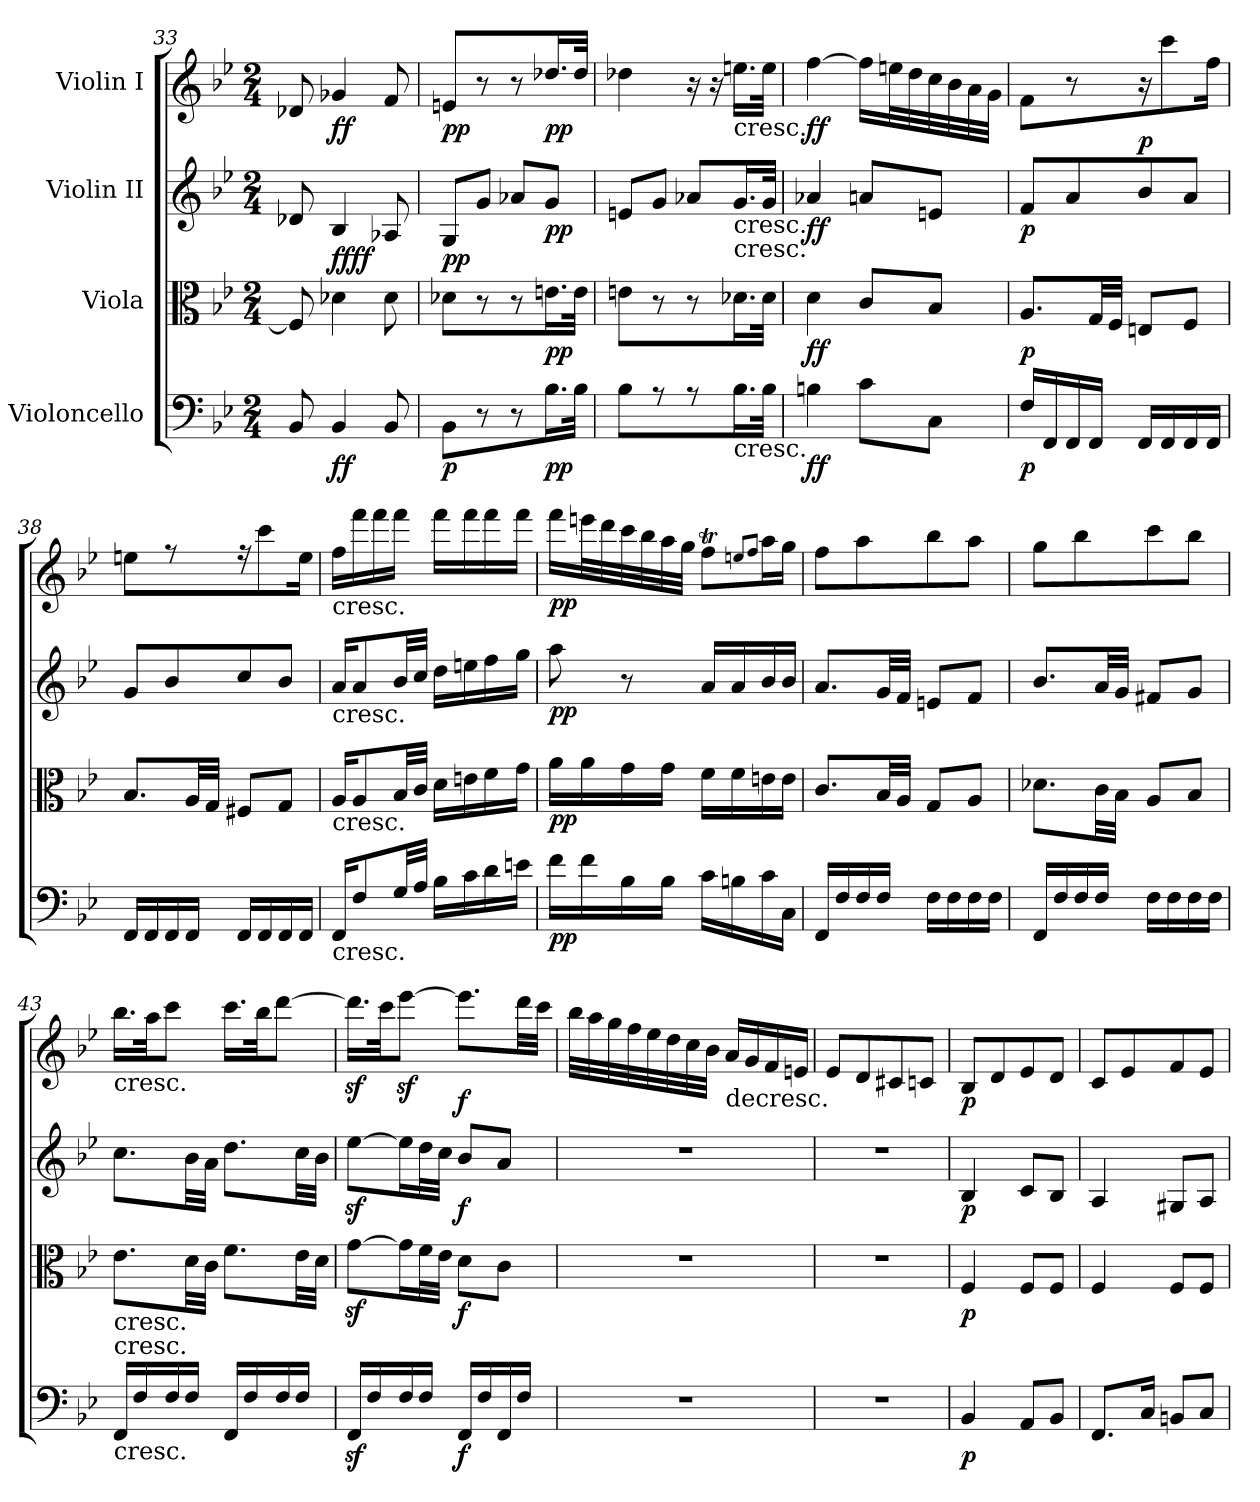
**kern	**dynam	**kern	**dynam	**kern	**dynam	**kern	**dynam
*part4	*part4	*part3	*part3	*part2	*part2	*part1	*part1
*staff4	*staff4	*staff3	*staff3	*staff2	*staff2	*staff1	*staff1
*I"Violoncello	*	*I"Viola	*	*I"Violin II	*	*I"Violin I	*
*clefF4	*	*clefC3	*	*clefG2	*	*clefG2	*
*k[b-e-]	*	*k[b-e-]	*	*k[b-e-]	*	*k[b-e-]	*
*M2/4	*	*M2/4	*	*M2/4	*	*M2/4	*
=33	=33	=33	=33	=33	=33	=33	=33
8BB-/	.	8F/]	.	8d-X/	.	8d-X/	.
!	!LO:DY:b	!	!LO:DY:b	!	!	!	!
!	!	!	!LO:DY:n=1:a	!	!	!	!LO:DY:b
4BB-/	ff	4d-X\	ff ff	4B-/	.	4g-X/	ff
8BB-/	.	8d-\	.	8A-X/	.	8f/	.
=34	=34	=34	=34	=34	=34	=34	=34
!	!LO:DY:b	!	!LO:DY:a	!	!	!	!
!	!	!	!LO:DY:n=1:b	!	!	!	!LO:DY:b
!	!	!	!	!	!	!	!LO:DY:n=1:b
8BB-\L	p	8d-X\L	p p	8G/L	.	8en/L	p p
8r	.	8r	.	8g/J	.	8r	.
8r	.	8r	.	8a-X/L	.	8r	.
!	!LO:DY:b	!	!LO:DY:n=2:b	!	!LO:DY:b	!	!LO:DY:n=2:b
16.B-\L	pp	16.en\L	pp	8g/J	pp	16.dd-X/L	pp
32B-\JJk	.	32e\JJk	.	.	.	32dd-/JJk	.
!!LO:PB:g=z
=35	=35	=35	=35	=35	=35	=35	=35
8B-\L	.	8en\L	.	8en/L	.	4dd-X\	.
8r	.	8r	.	8g/J	.	.	.
8r	.	8r	.	8a-X/L	.	16r	.
.	.	.	.	.	.	16r	.
!	!	!	!	!	!	!LO:TX:b:t=cresc.	!
!	!	!	!	!LO:TX:b:t=cresc.	!	!	!
!	!	!	!	!LO:TX:b:t=cresc.	!	!	!
!LO:TX:b:t=cresc.	!	!	!	!	!	!	!
16.B-\L	.	16.d-X\L	.	16.g/L	.	16.een\LL	.
32B-\JJk	.	32d-\JJk	.	32g/JJk	.	32ee\JJk	.
!!LO:PB:g=z
=36	=36	=36	=36	=36	=36	=36	=36
!	!LO:DY:b	!	!LO:DY:b	!	!LO:DY:b	!	!LO:DY:b
4Bn\	ff	4d\	ff	4a-X/	ff	[4ff\	ff
8c\L	.	8c/L	.	8an/L	.	16ff\LL]	.
.	.	.	.	.	.	32een\L	.
.	.	.	.	.	.	32dd\	.
8C\J	.	8B-/J	.	8en/J	.	32cc\	.
.	.	.	.	.	.	32b-\	.
.	.	.	.	.	.	32a\	.
.	.	.	.	.	.	32g\JJJ	.
=37	=37	=37	=37	=37	=37	=37	=37
!	!LO:DY:b	!	!LO:DY:b	!	!LO:DY:b	!	!
16F/LL	p	8.A/L	p	8f/L	p	8f\L	.
16FF/	.	.	.	.	.	.	.
16FF/	.	.	.	8a/	.	8r	.
16FF/JJ	.	32G/LL	.	.	.	.	.
.	.	32F/JJJ	.	.	.	.	.
!	!	!	!	!	!LO:DY:a	!	!
16FF/LL	.	8En/L	.	8b-/	p	16r	.
16FF/	.	.	.	.	.	8ccc\	.
16FF/	.	8F/J	.	8a/J	.	.	.
16FF/JJ	.	.	.	.	.	16ff\Jk	.
=38	=38	=38	=38	=38	=38	=38	=38
16FF/LL	.	8.B-/L	.	8g/L	.	8een\L	.
16FF/	.	.	.	.	.	.	.
16FF/	.	.	.	8b-/	.	8r	.
16FF/JJ	.	32A/LL	.	.	.	.	.
.	.	32G/JJJ	.	.	.	.	.
16FF/LL	.	8F#X/L	.	8cc/	.	16r	.
16FF/	.	.	.	.	.	8ccc\	.
16FF/	.	8G/J	.	8b-/J	.	.	.
16FF/JJ	.	.	.	.	.	16ee\Jk	.
!!LO:LB:g=z
=39	=39	=39	=39	=39	=39	=39	=39
!	!	!	!	!	!	!LO:TX:b:t=cresc.	!
!	!	!	!	!LO:TX:b:t=cresc.	!	!	!
!	!	!LO:TX:b:t=cresc.	!	!	!	!	!
!LO:TX:b:t=cresc.	!	!	!	!	!	!	!
16FF/KL	.	16A/KL	.	16a/KL	.	16ff\LL	.
8F/	.	8A/	.	8a/	.	16fff\	.
.	.	.	.	.	.	16fff\	.
32G/LL	.	32B-/LL	.	32b-/LL	.	16fff\JJ	.
32A/JJJ	.	32c/JJJ	.	32cc/JJJ	.	.	.
16B-\LL	.	16d\LL	.	16dd\LL	.	16fff\LL	.
16c\	.	16en\	.	16een\	.	16fff\	.
16d\	.	16f\	.	16ff\	.	16fff\	.
16en\JJ	.	16g\JJ	.	16gg\JJ	.	16fff\JJ	.
!!LO:PB:g=z
=40	=40	=40	=40	=40	=40	=40	=40
!	!LO:DY:b	!	!	!	!	!	!
!	!LO:DY:n=1:b	!	!LO:DY:b	!	!	!	!
!	!	!	!LO:DY:n=1:b	!	!LO:DY:b	!	!
!	!	!	!	!	!LO:DY:n=1:b	!	!LO:DY:b
!	!	!	!	!	!	!	!LO:DY:n=1:b
16f\LL	p p	16a\LL	p p	8aa\	p p	16fff\LL	p p
16f\	.	16a\	.	.	.	32eeen\L	.
.	.	.	.	.	.	32ddd\	.
16B-\	.	16g\	.	8r	.	32ccc\	.
.	.	.	.	.	.	32bb-\	.
16B-\JJ	.	16g\JJ	.	.	.	32aa\	.
.	.	.	.	.	.	32gg\JJJ	.
16c\LL	.	16f\LL	.	16a/LL	.	8ffT\L	.
16Bn\	.	16f\	.	16a/	.	.	.
.	.	.	.	.	.	8qeen/L	.
.	.	.	.	.	.	8qff/J	.
16c\	.	16en\	.	16b-/	.	16aaTTT\L	.
16C\JJ	.	16e\JJ	.	16b-/JJ	.	16gg\JJ	.
=41	=41	=41	=41	=41	=41	=41	=41
16FF/LL	.	8.c/L	.	8.a/L	.	8ff\L	.
16F/	.	.	.	.	.	.	.
16F/	.	.	.	.	.	8aa\	.
16F/JJ	.	32B-/LL	.	32g/LL	.	.	.
.	.	32A/JJJ	.	32f/JJJ	.	.	.
16F\LL	.	8G/L	.	8en/L	.	8bb-\	.
16F\	.	.	.	.	.	.	.
16F\	.	8A/J	.	8f/J	.	8aa\J	.
16F\JJ	.	.	.	.	.	.	.
=42	=42	=42	=42	=42	=42	=42	=42
16FF/LL	.	8.d-X\L	.	8.b-/L	.	8gg\L	.
16F/	.	.	.	.	.	.	.
16F/	.	.	.	.	.	8bb-\	.
16F/JJ	.	32c\LL	.	32a/LL	.	.	.
.	.	32B-\JJJ	.	32g/JJJ	.	.	.
16F\LL	.	8A/L	.	8f#X/L	.	8ccc\	.
16F\	.	.	.	.	.	.	.
16F\	.	8B-/J	.	8g/J	.	8bb-\J	.
16F\JJ	.	.	.	.	.	.	.
!!LO:LB:g=z
=43	=43	=43	=43	=43	=43	=43	=43
!	!	!	!	!	!	!LO:TX:b:t=cresc.	!
!	!	!LO:TX:b:t=cresc.	!	!	!	!	!
!LO:TX:b:t=cresc.	!	!	!	!	!	!	!
!LO:TX:a:t=cresc.	!	!	!	!	!	!	!
16FF/LL	.	8.e-\L	.	8.cc\L	.	16.bb-\LL	.
16F/	.	.	.	.	.	.	.
.	.	.	.	.	.	32aa\JK	.
16F/	.	.	.	.	.	8ccc\J	.
16F/JJ	.	32d\LL	.	32b-\LL	.	.	.
.	.	32c\JJJ	.	32a\JJJ	.	.	.
16FF/LL	.	8.f\L	.	8.dd\L	.	16.ccc\LL	.
16F/	.	.	.	.	.	.	.
.	.	.	.	.	.	32bb-\JK	.
16F/	.	.	.	.	.	[8ddd\J	.
16F/JJ	.	32e-\LL	.	32cc\LL	.	.	.
.	.	32d\JJJ	.	32b-\JJJ	.	.	.
=44	=44	=44	=44	=44	=44	=44	=44
16FFz</LL	.	[8gz<\L	.	[8ee-z<\L	.	16.dddz<\LL]	.
16F/	.	.	.	.	.	.	.
.	.	.	.	.	.	32ccc\JK	.
16F/	.	16g\L]	.	16ee-\L]	.	[8eee-z<\J	.
16F/JJ	.	32f\L	.	32dd\L	.	.	.
.	.	32e-\JJJ	.	32cc\JJJ	.	.	.
!	!LO:DY:b	!	!LO:DY:b	!	!LO:DY:b	!	!LO:DY:b
16FF/LL	f	8d\L	f	8b-/L	f	8.eee-\L]	f
16F/	.	.	.	.	.	.	.
16FF/	.	8c\J	.	8a/J	.	.	.
16F/JJ	.	.	.	.	.	32ddd\LL	.
.	.	.	.	.	.	32ccc\JJJ	.
=45	=45	=45	=45	=45	=45	=45	=45
2r	.	2r	.	2r	.	32bb-\LLL	.
.	.	.	.	.	.	32aa\	.
.	.	.	.	.	.	32gg\	.
.	.	.	.	.	.	32ff\	.
.	.	.	.	.	.	32ee-\	.
.	.	.	.	.	.	32dd\	.
.	.	.	.	.	.	32cc\	.
.	.	.	.	.	.	32b-\JJJ	.
!	!	!	!	!	!	!LO:TX:b:t=decresc.	!
.	.	.	.	.	.	16a/LL	.
.	.	.	.	.	.	16g/	.
.	.	.	.	.	.	16f/	.
.	.	.	.	.	.	16en/JJ	.
!!LO:PB:g=z
=46	=46	=46	=46	=46	=46	=46	=46
2r	.	2r	.	2r	.	8e-/L	.
.	.	.	.	.	.	8d/	.
.	.	.	.	.	.	8c#X/	.
.	.	.	.	.	.	8cn/J	.
!!LO:PB:g=z
=47	=47	=47	=47	=47	=47	=47	=47
!	!LO:DY:b	!	!LO:DY:b	!	!LO:DY:b	!	!LO:DY:b
4BB-/	p	4F/	p	4B-/	p	8B-/L	p
.	.	.	.	.	.	8d/	.
8AA/L	.	8F/L	.	8c/L	.	8e-/	.
8BB-/J	.	8F/J	.	8B-/J	.	8d/J	.
=48	=48	=48	=48	=48	=48	=48	=48
8.FF/L	.	4F/	.	4A/	.	8c/L	.
.	.	.	.	.	.	8e-/	.
16C/Jk	.	.	.	.	.	.	.
8BBn/L	.	8F/L	.	8G#X/L	.	8f/	.
8C/J	.	8F/J	.	8A/J	.	8e-/J	.
=	=	=	=	=	=	=	=
*-	*-	*-	*-	*-	*-	*-	*-
